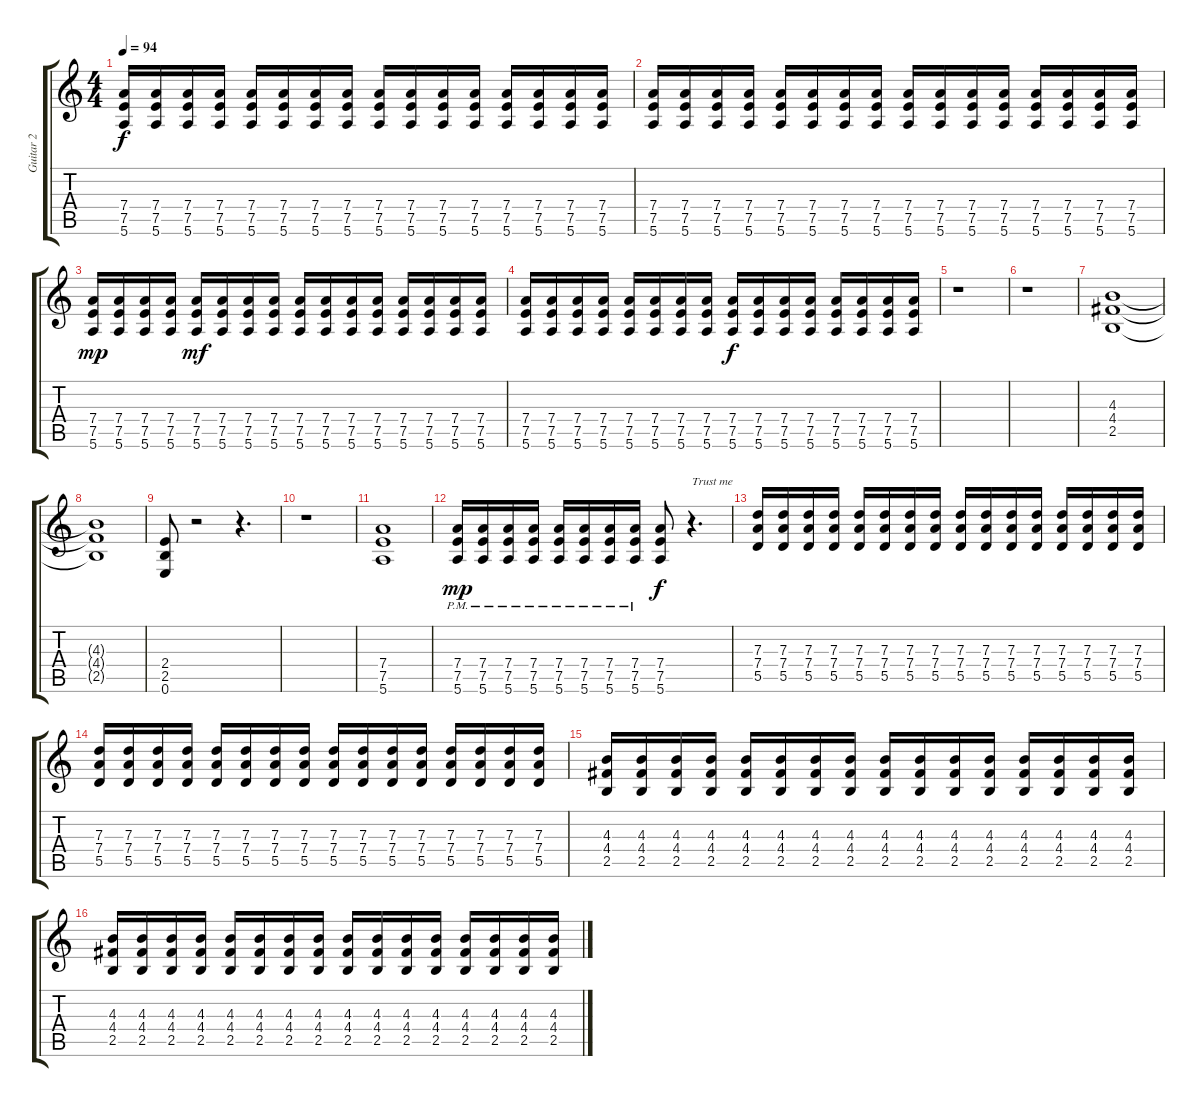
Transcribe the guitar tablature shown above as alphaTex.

\track ("Guitar 2" "Guitar 2") {instrument distortionguitar}
\staff {score tabs}
\tuning (E4 B3 G3 D3 A2 E2) {hide}
\ts (4 4)
\tempo 94
\clef g2
\ks c
(7.4 7.5 5.6).16{dy f volume 12} (7.4 7.5 5.6).16 (7.4 7.5 5.6).16 (7.4 7.5 5.6).16 (7.4 7.5 5.6).16 (7.4 7.5 5.6).16 (7.4 7.5 5.6).16 (7.4 7.5 5.6).16 (7.4 7.5 5.6).16 (7.4 7.5 5.6).16 (7.4 7.5 5.6).16 (7.4 7.5 5.6).16 (7.4 7.5 5.6).16 (7.4 7.5 5.6).16 (7.4 7.5 5.6).16 (7.4 7.5 5.6).16 |
(7.4 7.5 5.6).16 (7.4 7.5 5.6).16 (7.4 7.5 5.6).16 (7.4 7.5 5.6).16 (7.4 7.5 5.6).16 (7.4 7.5 5.6).16 (7.4 7.5 5.6).16 (7.4 7.5 5.6).16 (7.4 7.5 5.6).16 (7.4 7.5 5.6).16 (7.4 7.5 5.6).16 (7.4 7.5 5.6).16 (7.4 7.5 5.6).16 (7.4 7.5 5.6).16 (7.4 7.5 5.6).16 (7.4 7.5 5.6).16 |
(7.4 7.5 5.6).16{dy mp} (7.4 7.5 5.6).16 (7.4 7.5 5.6).16 (7.4 7.5 5.6).16 (7.4 7.5 5.6).16{dy mf} (7.4 7.5 5.6).16 (7.4 7.5 5.6).16 (7.4 7.5 5.6).16 (7.4 7.5 5.6).16 (7.4 7.5 5.6).16 (7.4 7.5 5.6).16 (7.4 7.5 5.6).16 (7.4 7.5 5.6).16 (7.4 7.5 5.6).16 (7.4 7.5 5.6).16 (7.4 7.5 5.6).16 |
(7.4 7.5 5.6).16 (7.4 7.5 5.6).16 (7.4 7.5 5.6).16 (7.4 7.5 5.6).16 (7.4 7.5 5.6).16 (7.4 7.5 5.6).16 (7.4 7.5 5.6).16 (7.4 7.5 5.6).16 (7.4 7.5 5.6).16{dy f} (7.4 7.5 5.6).16 (7.4 7.5 5.6).16 (7.4 7.5 5.6).16 (7.4 7.5 5.6).16 (7.4 7.5 5.6).16 (7.4 7.5 5.6).16 (7.4 7.5 5.6).16 |
r.1 |
r.1 |
(4.3 4.4 2.5).1 |
(4.3{t} 4.4{t} 2.5{t}).1 |
(2.4 2.5 0.6).8 r.2 r.4{d} |
r.1 |
(7.4 7.5 5.6).1 |
(7.4{pm} 7.5{pm} 5.6{pm}).16{dy mp} (7.4{pm} 7.5{pm} 5.6{pm}).16 (7.4{pm} 7.5{pm} 5.6{pm}).16 (7.4{pm} 7.5{pm} 5.6{pm}).16 (7.4{pm} 7.5{pm} 5.6{pm}).16 (7.4{pm} 7.5{pm} 5.6{pm}).16 (7.4{pm} 7.5{pm} 5.6{pm}).16 (7.4{pm} 7.5{pm} 5.6{pm}).16 (7.4 7.5 5.6).8{dy f} r.4{d txt "Trust me"} |
(7.3 7.4 5.5).16{volume 13} (7.3 7.4 5.5).16 (7.3 7.4 5.5).16 (7.3 7.4 5.5).16 (7.3 7.4 5.5).16 (7.3 7.4 5.5).16 (7.3 7.4 5.5).16 (7.3 7.4 5.5).16 (7.3 7.4 5.5).16 (7.3 7.4 5.5).16 (7.3 7.4 5.5).16 (7.3 7.4 5.5).16 (7.3 7.4 5.5).16 (7.3 7.4 5.5).16 (7.3 7.4 5.5).16 (7.3 7.4 5.5).16 |
(7.3 7.4 5.5).16 (7.3 7.4 5.5).16 (7.3 7.4 5.5).16 (7.3 7.4 5.5).16 (7.3 7.4 5.5).16 (7.3 7.4 5.5).16 (7.3 7.4 5.5).16 (7.3 7.4 5.5).16 (7.3 7.4 5.5).16 (7.3 7.4 5.5).16 (7.3 7.4 5.5).16 (7.3 7.4 5.5).16 (7.3 7.4 5.5).16 (7.3 7.4 5.5).16 (7.3 7.4 5.5).16 (7.3 7.4 5.5).16 |
(4.3 4.4 2.5).16 (4.3 4.4 2.5).16 (4.3 4.4 2.5).16 (4.3 4.4 2.5).16 (4.3 4.4 2.5).16 (4.3 4.4 2.5).16 (4.3 4.4 2.5).16 (4.3 4.4 2.5).16 (4.3 4.4 2.5).16 (4.3 4.4 2.5).16 (4.3 4.4 2.5).16 (4.3 4.4 2.5).16 (4.3 4.4 2.5).16 (4.3 4.4 2.5).16 (4.3 4.4 2.5).16 (4.3 4.4 2.5).16 |
(4.3 4.4 2.5).16 (4.3 4.4 2.5).16 (4.3 4.4 2.5).16 (4.3 4.4 2.5).16 (4.3 4.4 2.5).16 (4.3 4.4 2.5).16 (4.3 4.4 2.5).16 (4.3 4.4 2.5).16 (4.3 4.4 2.5).16 (4.3 4.4 2.5).16 (4.3 4.4 2.5).16 (4.3 4.4 2.5).16 (4.3 4.4 2.5).16 (4.3 4.4 2.5).16 (4.3 4.4 2.5).16 (4.3 4.4 2.5).16
